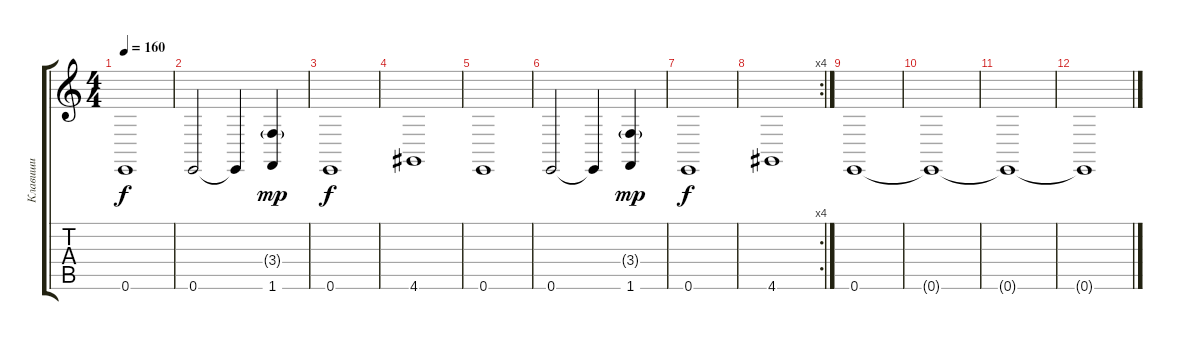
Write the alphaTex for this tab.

\track ("Клавиши" "Клавиши") {instrument choiraahs}
\staff {score tabs}
\tuning (E4 B3 G3 D3 A2 E2) {hide}
\ts (4 4)
\tempo 160
\clef g2
\ks c
0.6.1{dy f} |
0.6.2 0.6{t}.4 (3.4{g} 1.6).4{dy mp} |
0.6.1{dy f} |
4.6.1 |
0.6.1 |
0.6.2 0.6{t}.4 (3.4{g} 1.6).4{dy mp} |
0.6.1{dy f} |
\rc 4
4.6.1 |
0.6.1 |
0.6{t}.1 |
0.6{t}.1 |
0.6{t}.1
